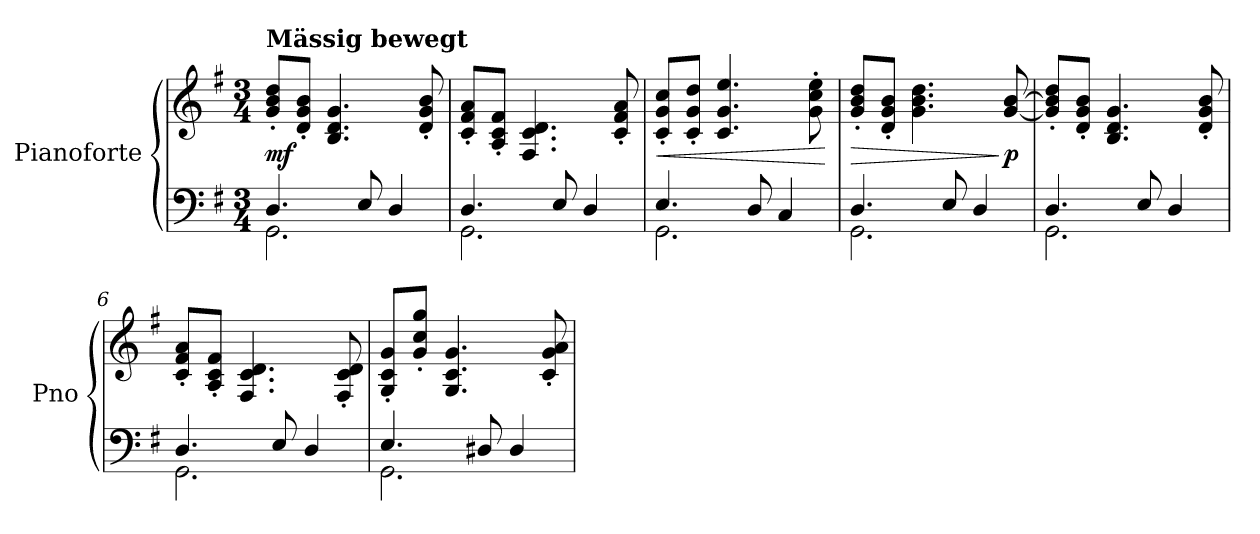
**kern	**kern	**dynam
*part1	*part1	*part1
*staff2	*staff1	*staff1/2
*I"Pianoforte	*	*
*I'Pno	*	*
*clefF4	*clefG2	*
*k[f#]	*k[f#]	*
*M3/4	*M3/4	*
=1	=1	=1
*^	*	*
!	!	!LO:TX:a:B:t=Mässig bewegt	!
!	!	!	!LO:DY:b
4.D/	2.GG\	8g/' 8b/' 8dd/'L	mf
.	.	8d/' 8g/' 8b/'J	.
.	.	4.B/ 4.d/ 4.g/	.
8E/	.	.	.
4D/	.	.	.
.	.	8d/' 8g/' 8b/'	.
=2	=2	=2	=2
4.D/	2.GG\	8c/' 8f#/' 8a/'L	.
.	.	8A/' 8c/' 8f#/'J	.
.	.	4.F#/ 4.c/ 4.d/	.
8E/	.	.	.
4D/	.	.	.
.	.	8c/' 8f#/' 8a/'	.
=3	=3	=3	=3
!	!	!	!LO:HP:b
4.E/	2.GG\	8c/' 8g/' 8cc/'L	<
.	.	8c/' 8g/' 8dd/'J	.
.	.	4.c/ 4.g/ 4.ee/	.
8D/	.	.	.
4C/	.	.	.
.	.	8g\' 8cc\' 8ee\'	.
*v	*v	*	*
.	.	[
=4	=4	=4
*^	*	*
!	!	!	!LO:HP:b
4.D/	2.GG\	8g/' 8b/' 8dd/'L	>
.	.	8d/' 8g/' 8b/'J	.
.	.	4.g\ 4.b\ 4.dd\	.
8E/	.	.	.
4D/	.	.	.
!	!	!	!LO:DY:n=1:b
.	.	[8g/ [8b/	] p
!!LO:LB:g=z
=5	=5	=5	=5
4.D/	2.GG\	8g/]' 8b/]' 8dd/'L	.
.	.	8d/' 8g/' 8b/'J	.
.	.	4.B/ 4.d/ 4.g/	.
8E/	.	.	.
4D/	.	.	.
.	.	8d/' 8g/' 8b/'	.
=6	=6	=6	=6
4.D/	2.GG\	8c/' 8f#/' 8a/'L	.
.	.	8A/' 8c/' 8f#/'J	.
.	.	4.F#/ 4.c/ 4.d/	.
8E/	.	.	.
4D/	.	.	.
.	.	8F#/' 8c/' 8d/'	.
=7	=7	=7	=7
4.E/	2.GG\	8G/' 8c/' 8g/'L	.
.	.	8g/' 8cc/' 8gg/'J	.
.	.	4.G/ 4.c/ 4.g/	.
8D#X/	.	.	.
4D#/	.	.	.
.	.	8c/' 8g/' 8a/'	.
*v	*v	*	*
=	=	=
*-	*-	*-
